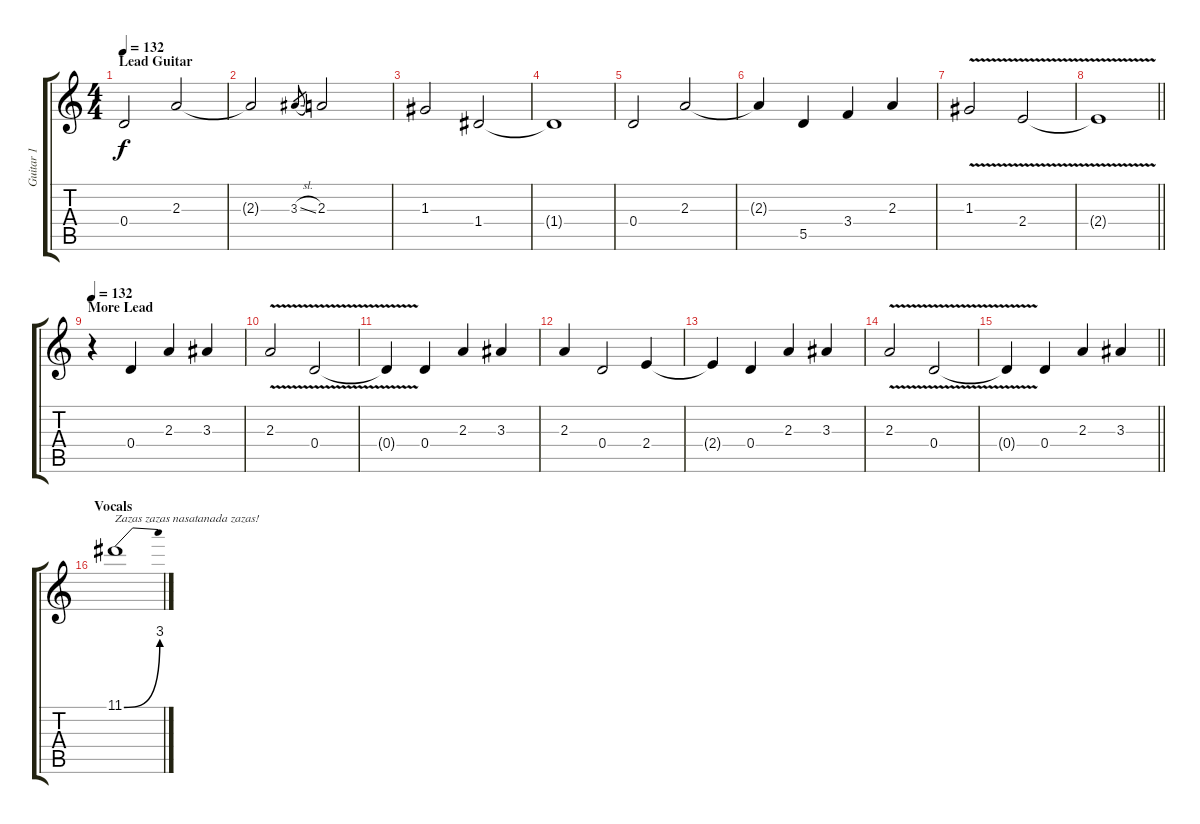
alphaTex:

\track ("Guitar 1" "Guitar 1") {instrument overdrivenguitar}
\staff {score tabs}
\tuning (E4 B3 G3 D3 A2 D2) {hide}
\ts (4 4)
\section ("" "Lead Guitar")
\tempo 132
\clef g2
\ks c
0.4.2{dy f} 2.3.2 |
2.3{t}.2 3.3{sl}.8{gr} 2.3.2 |
1.3.2 1.4.2 |
1.4{t}.1 |
0.4.2 2.3.2 |
2.3{t}.4 5.5.4 3.4.4 2.3.4 |
1.3{v}.2 2.4{v}.2 |
\barLineRight lightlight
2.4{t}.1 |
\section ("" "More Lead")
\tempo 132
r.4 0.4.4 2.3.4 3.3.4 |
2.3{v}.2 0.4{v}.2 |
0.4{t}.4 0.4.4 2.3.4 3.3.4 |
2.3.4 0.4.2 2.4.4 |
2.4{t}.4 0.4.4 2.3.4 3.3.4 |
2.3{v}.2 0.4{v}.2 |
\barLineRight lightlight
0.4{t}.4 0.4.4 2.3.4 3.3.4 |
\section ("" "Vocals")
11.1{be (bend 0 0 60 12)}.1{txt "Zazas zazas nasatanada zazas!"}
